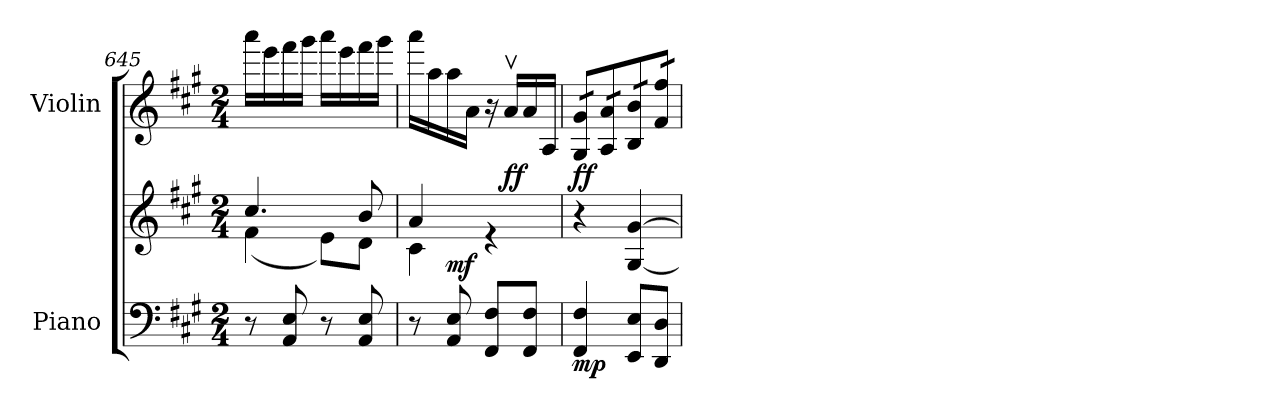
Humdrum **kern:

**kern	**kern	**dynam	**kern	**dynam
*part2	*part2	*part2	*part1	*part1
*staff3	*staff2	*staff2/3	*staff1	*staff1
*I"Piano	*	*	*I"Violin	*
*I'Pno.	*	*	*I'Vln.	*
*clefF4	*clefG2	*	*clefG2	*
*k[f#c#g#]	*k[f#c#g#]	*	*k[f#c#g#]	*
*M2/4	*M2/4	*	*M2/4	*
=645	=645	=645	=645	=645
*	*^	*	*	*
8r	4.cc#/	(4f#\	.	16aaa\LL	.
.	.	.	.	16eee\	.
8AA/ 8E/	.	.	.	16fff#\	.
.	.	.	.	16ggg#\JJ	.
8r	.	8e\L)	.	16aaa\LL	.
.	.	.	.	16eee\	.
8AA/ 8E/	8b/	8d\J	.	16fff#\	.
.	.	.	.	16ggg#\JJ	.
=646	=646	=646	=646	=646	=646
8r	4a/	4c#\	.	16aaa\LL	.
.	.	.	.	16aa\	.
!	!	!	!LO:DY:a=2	!	!
8AA/ 8E/	.	.	mf	16aa\	.
.	.	.	.	16a\JJ	.
8FF#/ 8F#/L	4re	4ryy	.	16r	.
!	!	!	!	!	!LO:DY:b
.	.	.	.	16av/LL	ff
8FF#/ 8F#/J	.	.	.	16a/	.
.	.	.	.	16A/JJ	.
*	*v	*v	*	*	*
!!LO:LB:g=z
=647	=647	=647	=647	=647
!	!	!LO:DY:b=2	!	!LO:DY:b
*	*	*	*tremolo	*
4FF#/ 4F#/	4r	mp	16G#/ 16g#/LL	ff
.	.	.	16G#/ 16g#/	.
.	.	.	16A/ 16a/	.
.	.	.	16A/ 16a/	.
8EE/ 8E/L	[4G#/ [4g#/	.	16B/ 16b/	.
.	.	.	16B/ 16b/	.
8DD/ 8D/J	.	.	16f#/ 16ff#/	.
.	.	.	16f#/ 16ff#/JJ	.
*	*	*	*Xtremolo	*
=	=	=	=	=
*-	*-	*-	*-	*-
